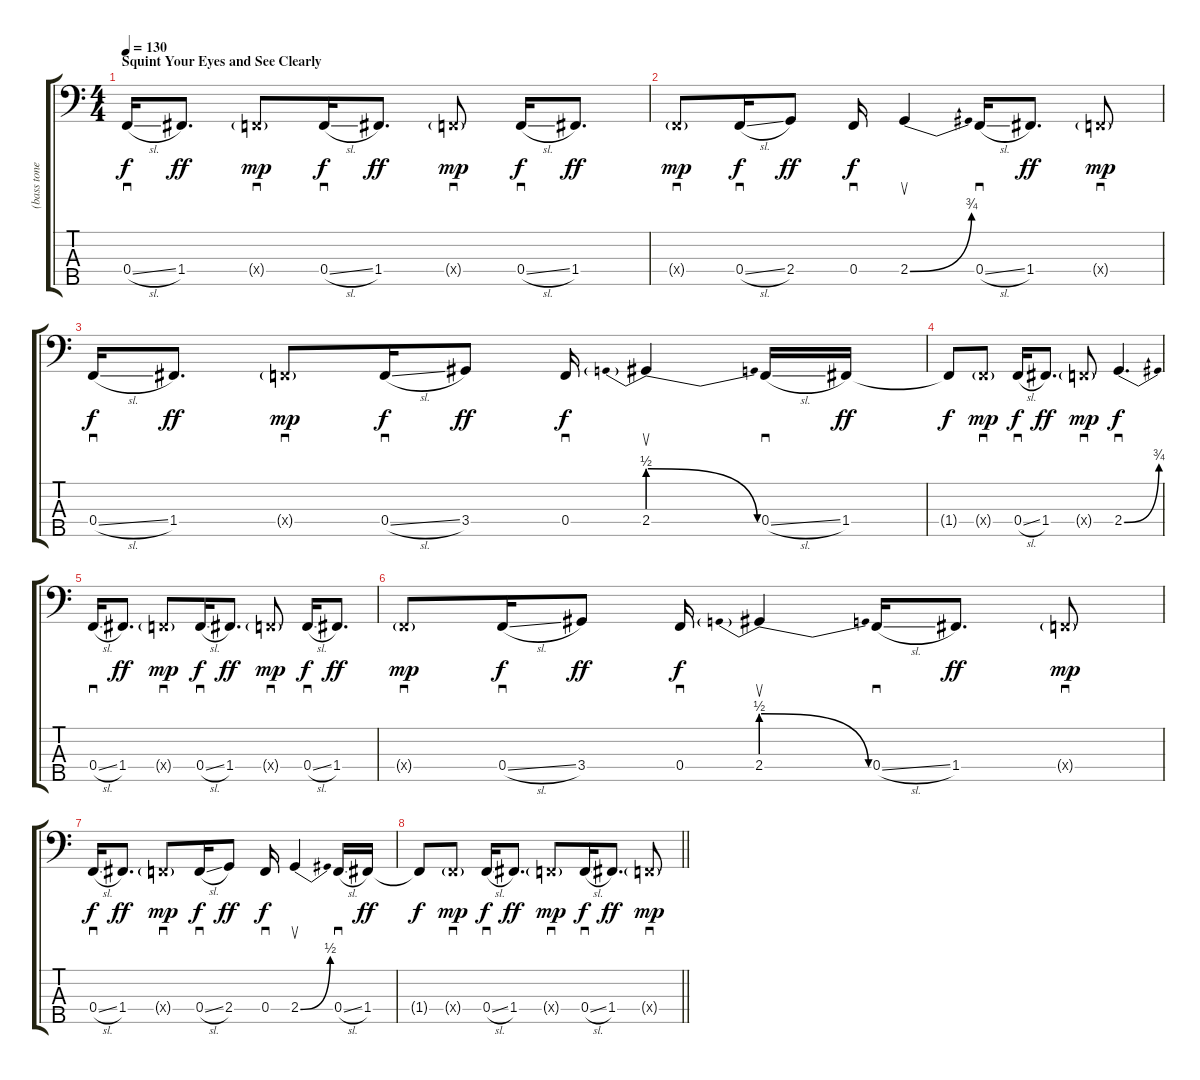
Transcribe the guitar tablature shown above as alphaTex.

\track ("(bass tone)" "(bass tone") {instrument electricbasspick}
\staff {score tabs}
\tuning (Ab2 Eb2 Bb1 F1 C1) {hide}
\ts (4 4)
\section ("" "Squint Your Eyes and See Clearly")
\tempo 130
\clef f4
\ks c
0.4{sl}.16{sd dy f} 1.4.8{d dy ff} 0.4{g x}.8{sd dy mp} 0.4{sl}.16{sd dy f} 1.4.8{d dy ff} 0.4{g x}.8{sd dy mp} 0.4{sl}.16{sd dy f} 1.4.8{d dy ff} |
0.4{g x}.8{sd dy mp} 0.4{sl}.16{sd dy f} 2.4.8{dy ff} 0.4.16{sd dy f} 2.4{be (bend 0 0 60 3)}.4{su} 0.4{sl}.16{sd} 1.4.8{d dy ff} 0.4{g x}.8{sd dy mp} |
0.4{sl}.16{sd dy f} 1.4.8{d dy ff} 0.4{g x}.8{sd dy mp} 0.4{sl}.16{sd dy f} 3.4.8{dy ff} 0.4.16{sd dy f} 2.4{be (prebendrelease 0 2 60 0)}.4{su} 0.4{sl}.16{sd} 1.4.16{dy ff} |
1.4{t}.8{dy f} 0.4{g x}.8{sd dy mp} 0.4{sl}.16{sd dy f} 1.4.8{d dy ff} 0.4{g x}.8{sd dy mp} 2.4{be (bend 0 0 60 3)}.4{d sd dy f} |
0.4{sl}.16{sd} 1.4.8{d dy ff} 0.4{g x}.8{sd dy mp} 0.4{sl}.16{sd dy f} 1.4.8{d dy ff} 0.4{g x}.8{sd dy mp} 0.4{sl}.16{sd dy f} 1.4.8{d dy ff} |
0.4{g x}.8{sd dy mp} 0.4{sl}.16{sd dy f} 3.4.8{dy ff} 0.4.16{sd dy f} 2.4{be (prebendrelease 0 2 60 0)}.4{su} 0.4{sl}.16{sd} 1.4.8{d dy ff} 0.4{g x}.8{sd dy mp} |
0.4{sl}.16{sd dy f} 1.4.8{d dy ff} 0.4{g x}.8{sd dy mp} 0.4{sl}.16{sd dy f} 2.4.8{dy ff} 0.4.16{sd dy f} 2.4{be (bend 0 0 60 2)}.4{su} 0.4{sl}.16{sd} 1.4.16{dy ff} |
\barLineRight lightlight
1.4{t}.8{dy f} 0.4{g x}.8{sd dy mp} 0.4{sl}.16{sd dy f} 1.4.8{d dy ff} 0.4{g x}.8{sd dy mp} 0.4{sl}.16{sd dy f} 1.4.8{d dy ff} 0.4{g x}.8{sd dy mp}
